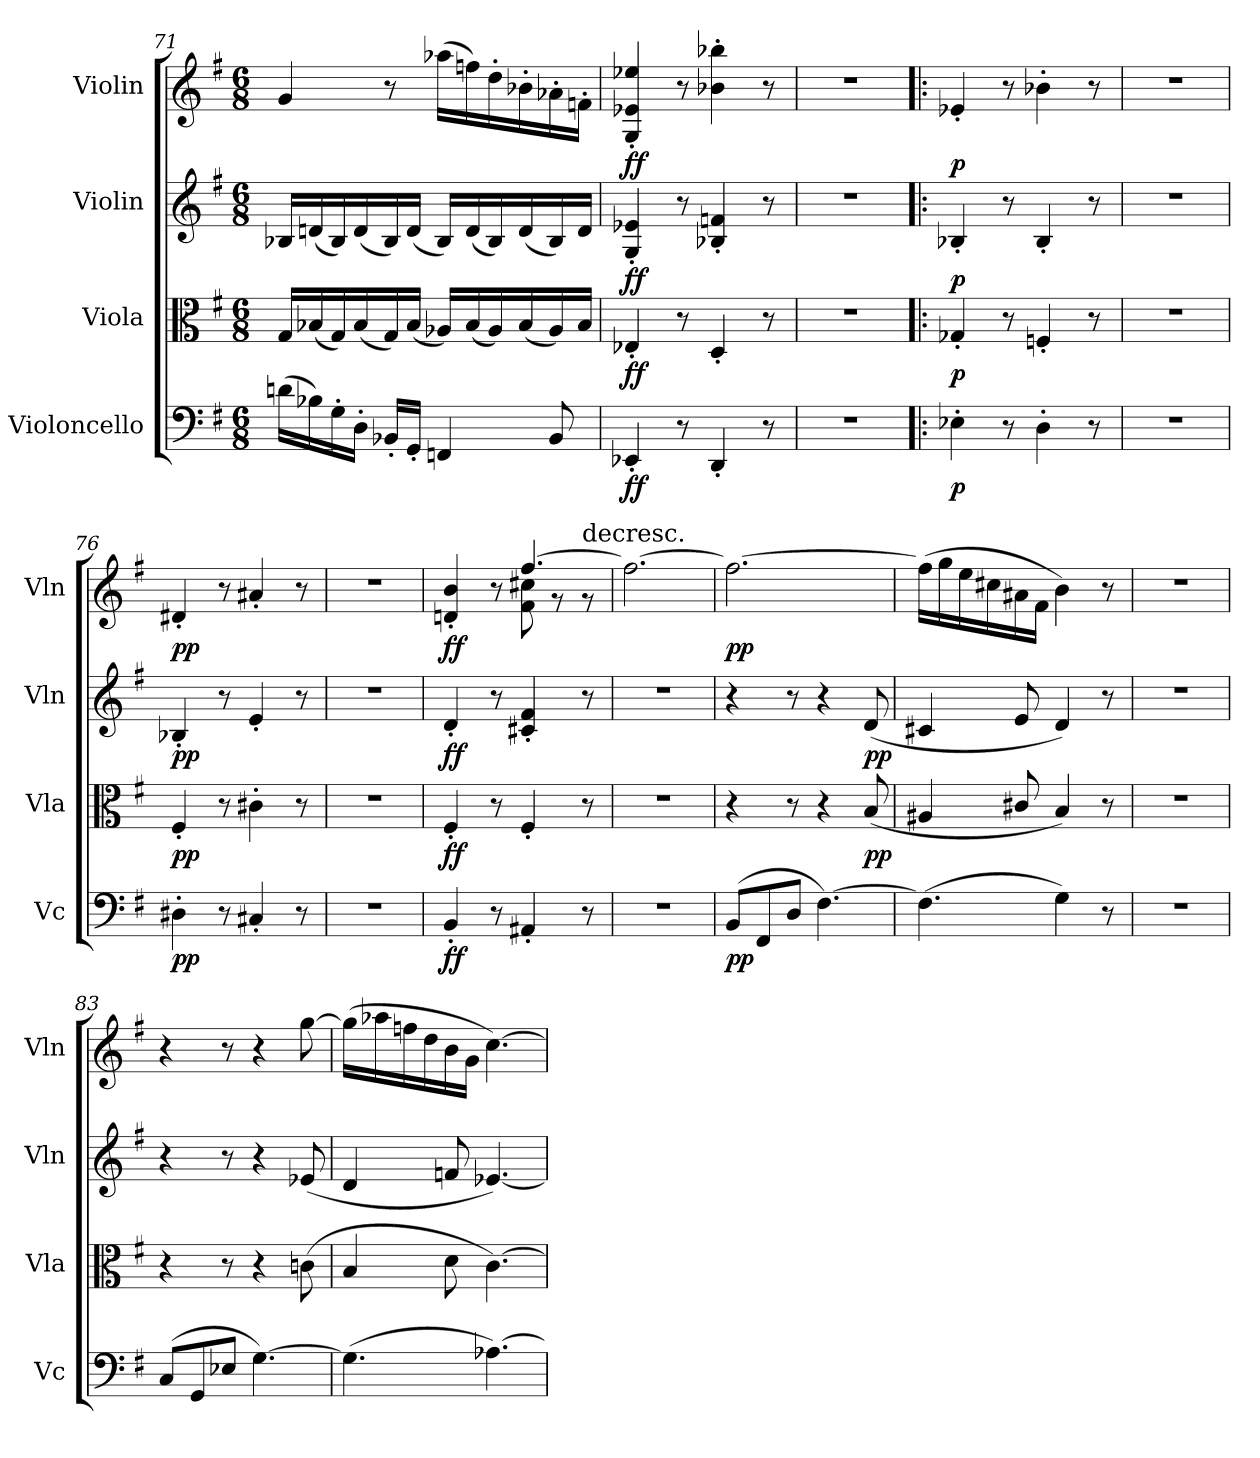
**kern	**dynam	**kern	**dynam	**kern	**dynam	**kern	**dynam
*part4	*part4	*part3	*part3	*part2	*part2	*part1	*part1
*staff4	*staff4	*staff3	*staff3	*staff2	*staff2	*staff1	*staff1
*I"Violoncello	*	*I"Viola	*	*I"Violin	*	*I"Violin	*
*I'Vc	*	*I'Vla	*	*I'Vln	*	*I'Vln	*
*clefF4	*	*clefC3	*	*clefG2	*	*clefG2	*
*k[f#]	*	*k[f#]	*	*k[f#]	*	*k[f#]	*
*M6/8	*	*M6/8	*	*M6/8	*	*M6/8	*
=71	=71	=71	=71	=71	=71	=71	=71
(16dn\LL	.	16G/LL	.	16B-X/LL	.	4g/	.
16B-X\)	.	(16B-X/	.	(16dn/	.	.	.
16G'\	.	16G/)	.	16B-/)	.	.	.
16D'\JJ	.	(16B-/	.	(16d/	.	.	.
16BB-X'/LL	.	16G/)	.	16B-/)	.	8r	.
16GG'/JJ	.	(16B-/JJ	.	(16d/JJ	.	.	.
4FFn/	.	16A-X/LL)	.	16B-/LL)	.	(16aa-X\LL	.
.	.	(16B-/	.	(16d/	.	16ffn\)	.
.	.	16A-/)	.	16B-/)	.	16dd'\	.
.	.	(16B-/	.	(16d/	.	16b-X'\	.
8BB-/	.	16A-/)	.	16B-/)	.	16a-X'\	.
.	.	16B-/JJ	.	16d/JJ	.	16fn'\JJ	.
=72	=72	=72	=72	=72	=72	=72	=72
4EE-X'/	ff	4E-X'/	ff	4G'/ 4e-X'/	ff	4G'/ 4e-X'/ 4ee-X'/	ff
8r	.	8r	.	8r	.	8r	.
4DD'/	.	4D'/	.	4B-X'/ 4fn'/	.	4b-X'\ 4bb-X'\	.
8r	.	8r	.	8r	.	8r	.
=73	=73	=73	=73	=73	=73	=73	=73
2.r	.	2.r	.	2.r	.	2.r	.
=74!|:	=74!|:	=74!|:	=74!|:	=74!|:	=74!|:	=74!|:	=74!|:
4E-X'\	p	4G-X'/	p	4B-X'/	p	4e-X'/	p
8r	.	8r	.	8r	.	8r	.
4D'\	.	4Fn'/	.	4B-'/	.	4b-X'\	.
8r	.	8r	.	8r	.	8r	.
=75	=75	=75	=75	=75	=75	=75	=75
2.r	.	2.r	.	2.r	.	2.r	.
=76	=76	=76	=76	=76	=76	=76	=76
4D#X'\	pp	4F#'/	pp	4B-X'/	pp	4d#X'/	pp
8r	.	8r	.	8r	.	8r	.
4C#X'/	.	4c#X'\	.	4e'/	.	4a#X'/	.
8r	.	8r	.	8r	.	8r	.
=77	=77	=77	=77	=77	=77	=77	=77
2.r	.	2.r	.	2.r	.	2.r	.
=78	=78	=78	=78	=78	=78	=78	=78
*	*	*	*	*	*	*^	*
4BB'/	ff	4F#'/	ff	4d'/	ff	4dn'/ 4b'/	4.ryy	ff
8r	.	8r	.	8r	.	8r	.	.
4AA#X'/	.	4F#'/	.	4c#X'/ 4f#'/	.	[4.ff#/	8f#\ 8cc#X\	.
.	.	.	.	.	.	.	8r	.
!	!	!	!	!	!	!	!LO:TX:t=decresc.	!
8r	.	8r	.	8r	.	.	8r	.
*	*	*	*	*	*	*v	*v	*
=79	=79	=79	=79	=79	=79	=79	=79
2.r	.	2.r	.	2.r	.	2.ff#\_	.
=80	=80	=80	=80	=80	=80	=80	=80
(8BB/L	pp	4r	.	4r	.	2.ff#\_	pp
8FF#/	.	.	.	.	.	.	.
8D/J	.	8r	.	8r	.	.	.
[4.F#\)	.	4r	.	4r	.	.	.
.	.	(8B/	pp	(8d/	pp	.	.
=81	=81	=81	=81	=81	=81	=81	=81
(4.F#\]	.	4A#X/	.	4c#X/	.	(16ff#\LL]	.
.	.	.	.	.	.	16gg\	.
.	.	.	.	.	.	16ee\	.
.	.	.	.	.	.	16cc#X\	.
.	.	8c#X/	.	8e/	.	16a#X\	.
.	.	.	.	.	.	16f#\JJ	.
4G\)	.	4B/)	.	4d/)	.	4b\)	.
8r	.	8r	.	8r	.	8r	.
=82	=82	=82	=82	=82	=82	=82	=82
2.r	.	2.r	.	2.r	.	2.r	.
=83	=83	=83	=83	=83	=83	=83	=83
(8C/L	.	4r	.	4r	.	4r	.
8GG/	.	.	.	.	.	.	.
8E-X/J	.	8r	.	8r	.	8r	.
[4.G\)	.	4r	.	4r	.	4r	.
.	.	(8cn\	.	(8e-X/	.	[8gg\	.
=84	=84	=84	=84	=84	=84	=84	=84
(4.G\]	.	4B/	.	4d/	.	(16gg\LL]	.
.	.	.	.	.	.	16aa-X\	.
.	.	.	.	.	.	16ffn\	.
.	.	.	.	.	.	16dd\	.
.	.	8d\	.	8fn/	.	16b\	.
.	.	.	.	.	.	16g\JJ	.
[4.A-X\)	.	[4.c\)	.	[4.e-X/)	.	[4.cc\)	.
=	=	=	=	=	=	=	=
*-	*-	*-	*-	*-	*-	*-	*-
